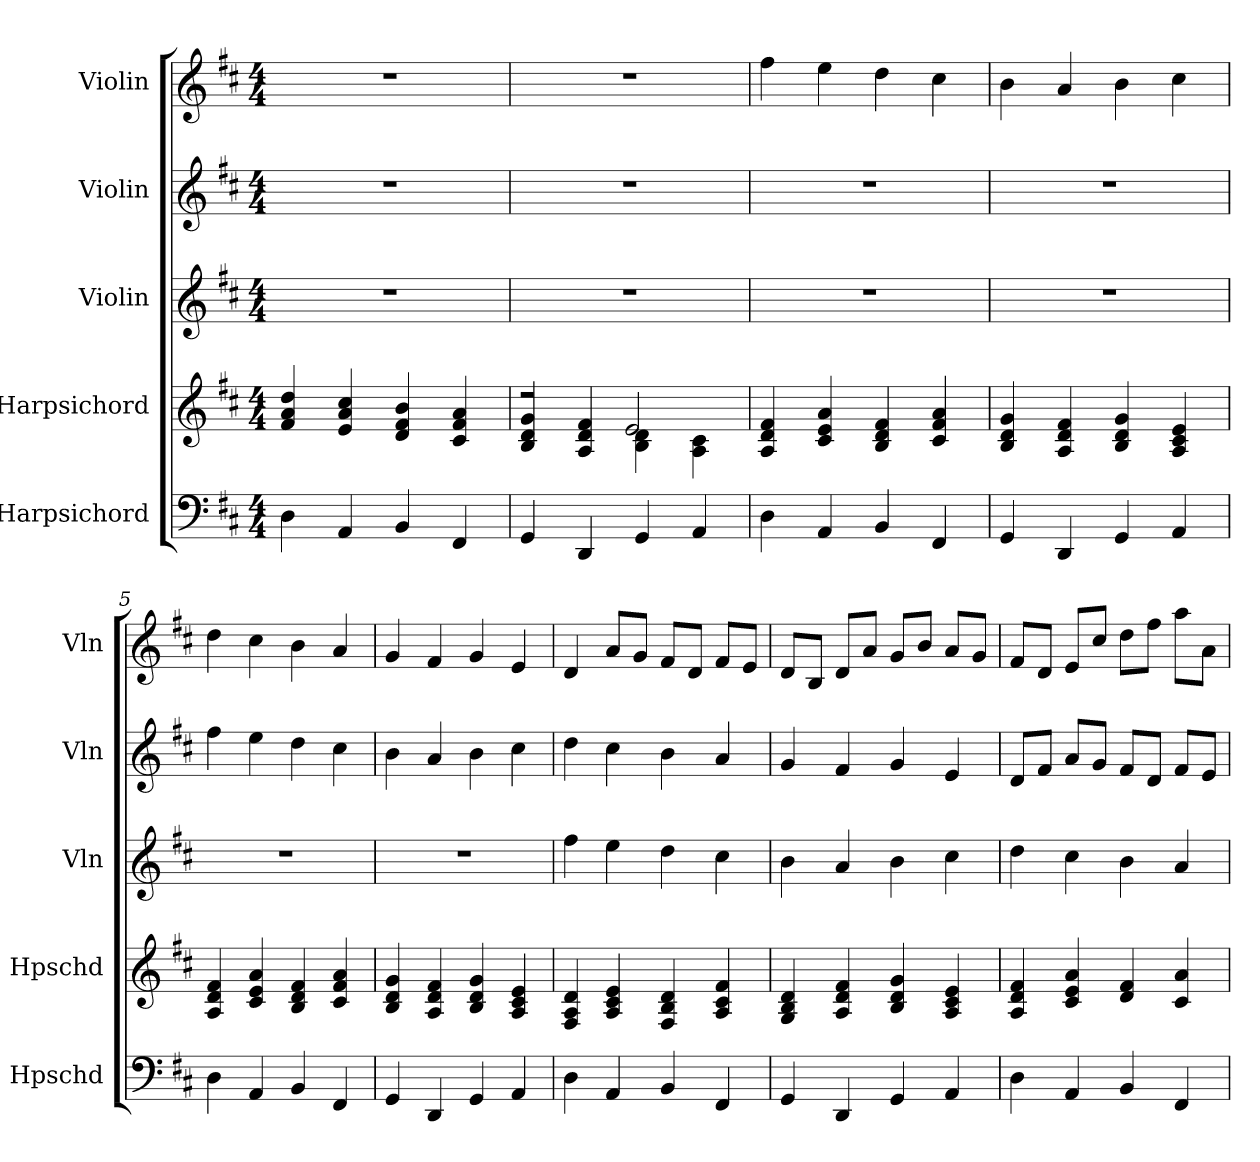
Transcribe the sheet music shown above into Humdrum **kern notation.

**kern	**kern	**kern	**kern	**kern
*part5	*part4	*part3	*part2	*part1
*staff5	*staff4	*staff3	*staff2	*staff1
*I"Harpsichord	*I"Harpsichord	*I"Violin	*I"Violin	*I"Violin
*I'Hpschd	*I'Hpschd	*I'Vln	*I'Vln	*I'Vln
*clefF4	*clefG2	*clefG2	*clefG2	*clefG2
*k[f#c#]	*k[f#c#]	*k[f#c#]	*k[f#c#]	*k[f#c#]
*D:	*D:	*D:	*D:	*D:
*M4/4	*M4/4	*M4/4	*M4/4	*M4/4
*MM60	*MM60	*MM60	*MM60	*MM60
=1	=1	=1	=1	=1
4D\	4f#/ 4a/ 4dd/	1r	1r	1r
4AA/	4e/ 4a/ 4cc#/	.	.	.
4BB/	4d/ 4f#/ 4b/	.	.	.
4FF#/	4c#/ 4f#/ 4a/	.	.	.
=2	=2	=2	=2	=2
*	*^	*	*	*
4GG/	2r	4B/ 4d/ 4g/	1r	1r	1r
4DD/	.	4A/ 4d/ 4f#/	.	.	.
4GG/	4B\ 4d\	2e/	.	.	.
4AA/	4A\ 4c#\	.	.	.	.
*	*v	*v	*	*	*
=3	=3	=3	=3	=3
4D\	4A/ 4d/ 4f#/	1r	1r	4ff#\
4AA/	4c#/ 4e/ 4a/	.	.	4ee\
4BB/	4B/ 4d/ 4f#/	.	.	4dd\
4FF#/	4c#/ 4f#/ 4a/	.	.	4cc#\
=4	=4	=4	=4	=4
4GG/	4B/ 4d/ 4g/	1r	1r	4b\
4DD/	4A/ 4d/ 4f#/	.	.	4a/
4GG/	4B/ 4d/ 4g/	.	.	4b\
4AA/	4A/ 4c#/ 4e/	.	.	4cc#\
=5	=5	=5	=5	=5
4D\	4A/ 4d/ 4f#/	1r	4ff#\	4dd\
4AA/	4c#/ 4e/ 4a/	.	4ee\	4cc#\
4BB/	4B/ 4d/ 4f#/	.	4dd\	4b\
4FF#/	4c#/ 4f#/ 4a/	.	4cc#\	4a/
=6	=6	=6	=6	=6
4GG/	4B/ 4d/ 4g/	1r	4b\	4g/
4DD/	4A/ 4d/ 4f#/	.	4a/	4f#/
4GG/	4B/ 4d/ 4g/	.	4b\	4g/
4AA/	4A/ 4c#/ 4e/	.	4cc#\	4e/
=7	=7	=7	=7	=7
4D\	4F#/ 4A/ 4d/	4ff#\	4dd\	4d/
4AA/	4A/ 4c#/ 4e/	4ee\	4cc#\	8a/L
.	.	.	.	8g/J
4BB/	4F#/ 4B/ 4d/	4dd\	4b\	8f#/L
.	.	.	.	8d/J
4FF#/	4A/ 4c#/ 4f#/	4cc#\	4a/	8f#/L
.	.	.	.	8e/J
=8	=8	=8	=8	=8
4GG/	4G/ 4B/ 4d/	4b\	4g/	8d/L
.	.	.	.	8B/J
4DD/	4A/ 4d/ 4f#/	4a/	4f#/	8d/L
.	.	.	.	8a/J
4GG/	4B/ 4d/ 4g/	4b\	4g/	8g/L
.	.	.	.	8b/J
4AA/	4A/ 4c#/ 4e/	4cc#\	4e/	8a/L
.	.	.	.	8g/J
=9	=9	=9	=9	=9
4D\	4A/ 4d/ 4f#/	4dd\	8d/L	8f#/L
.	.	.	8f#/J	8d/J
4AA/	4c#/ 4e/ 4a/	4cc#\	8a/L	8e/L
.	.	.	8g/J	8cc#/J
4BB/	4d/ 4f#/	4b\	8f#/L	8dd\L
.	.	.	8d/J	8ff#\J
4FF#/	4c#/ 4a/	4a/	8f#/L	8aa\L
.	.	.	8e/J	8a\J
=	=	=	=	=
*-	*-	*-	*-	*-
